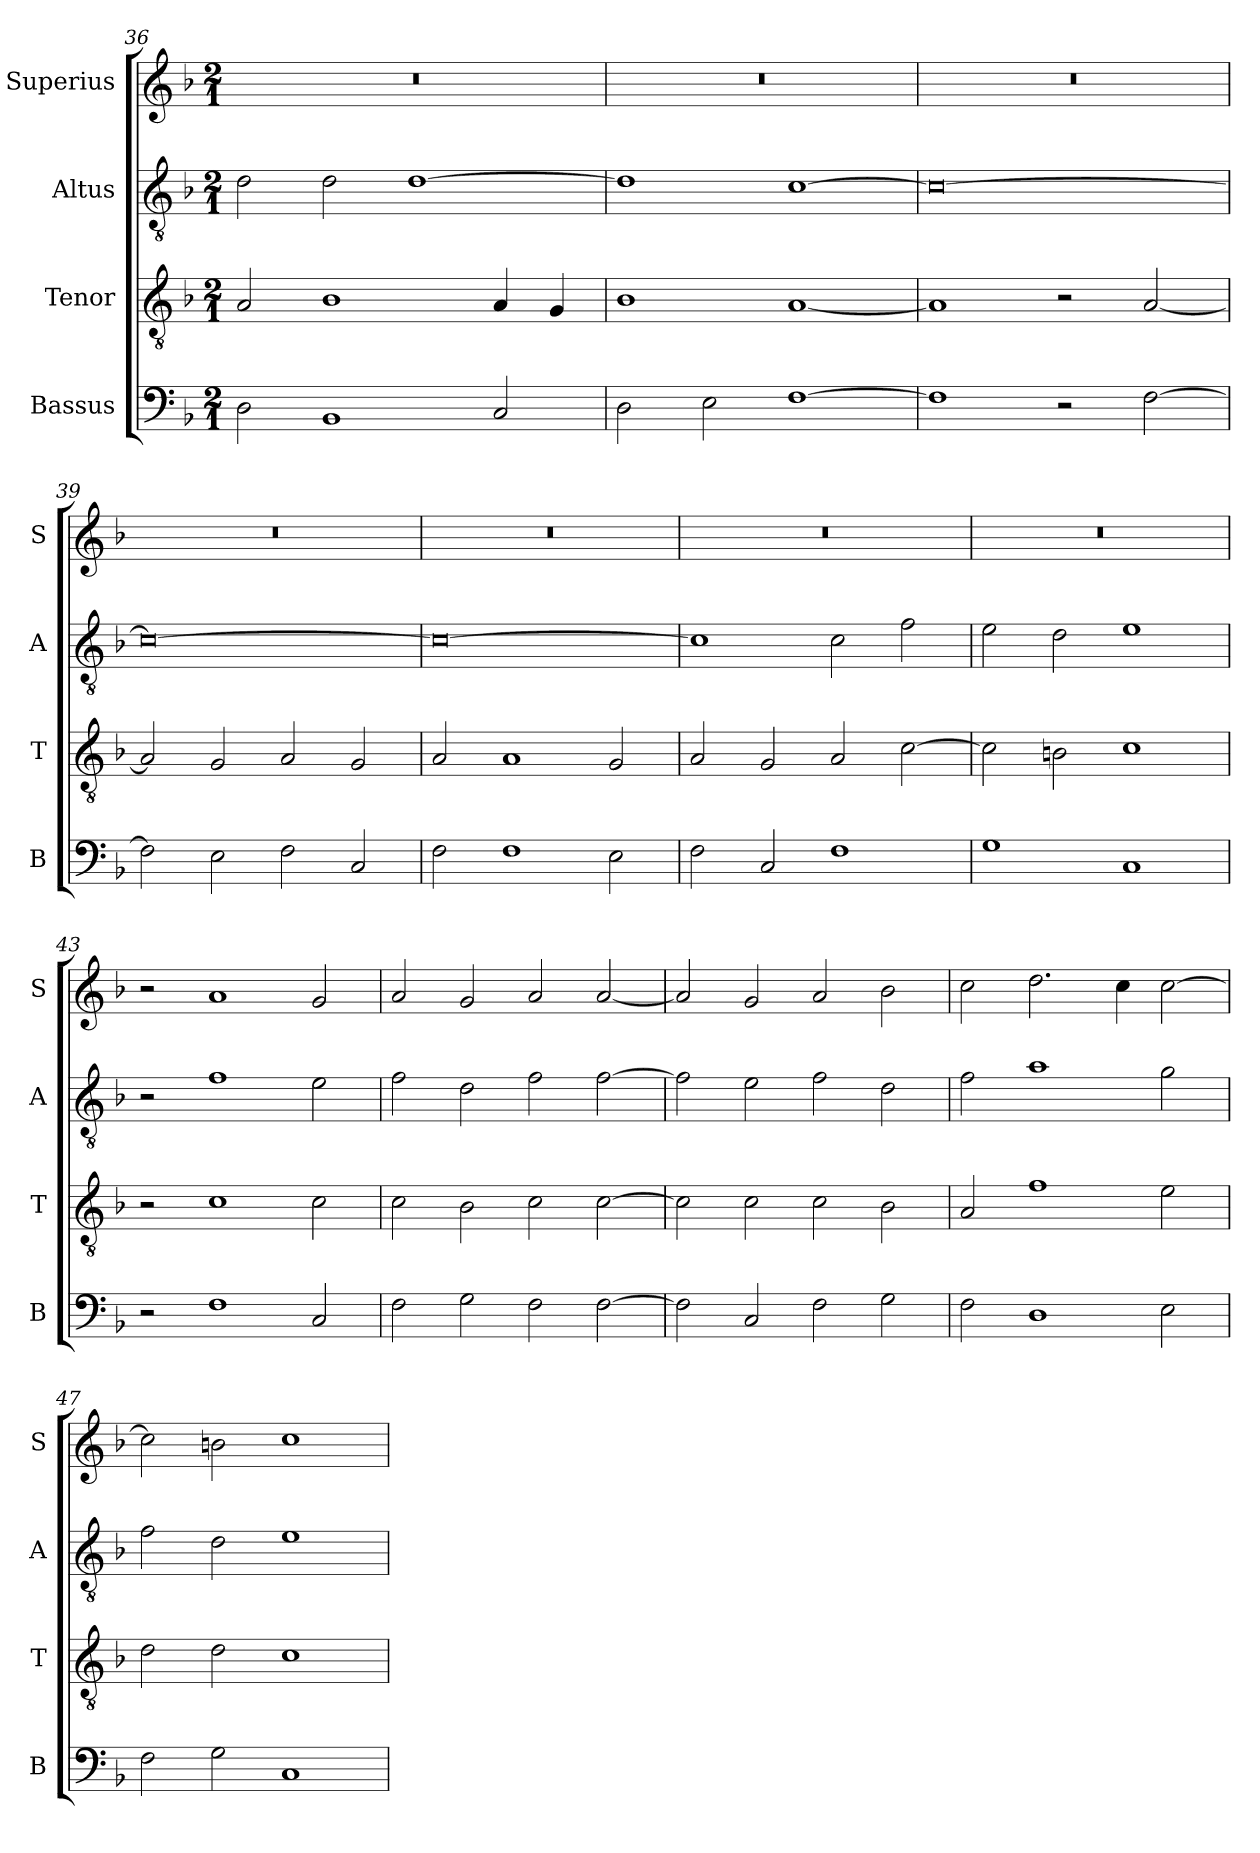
**kern	**kern	**kern	**kern
*part4	*part3	*part2	*part1
*staff4	*staff3	*staff2	*staff1
*I"Bassus	*I"Tenor	*I"Altus	*I"Superius
*I'B	*I'T	*I'A	*I'S
*clefF4	*clefGv2	*clefGv2	*clefG2
*k[b-]	*k[b-]	*k[b-]	*k[b-]
*F:	*F:	*F:	*F:
*M2/1	*M2/1	*M2/1	*M2/1
=36	=36	=36	=36
2D	2A	2d	0r
1BB-	1B-	2d	.
.	.	[1d	.
2C	4A	.	.
.	4G	.	.
=37	=37	=37	=37
2D	1B-	1d]	0r
2E	.	.	.
[1F	[1A	[1c	.
=38	=38	=38	=38
1F]	1A]	0c_	0r
2r	2r	.	.
[2F	[2A	.	.
=39	=39	=39	=39
2F]	2A]	0c_	0r
2E	2G	.	.
2F	2A	.	.
2C	2G	.	.
=40	=40	=40	=40
2F	2A	0c_	0r
1F	1A	.	.
2E	2G	.	.
=41	=41	=41	=41
2F	2A	1c]	0r
2C	2G	.	.
1F	2A	2c	.
.	[2c	2f	.
=42	=42	=42	=42
1G	2c]	2e	0r
.	2Bn	2d	.
1C	1c	1e	.
=43	=43	=43	=43
2r	2r	2r	2r
1F	1c	1f	1a
2C	2c	2e	2g
=44	=44	=44	=44
2F	2c	2f	2a
2G	2B-	2d	2g
2F	2c	2f	2a
[2F	[2c	[2f	[2a
=45	=45	=45	=45
2F]	2c]	2f]	2a]
2C	2c	2e	2g
2F	2c	2f	2a
2G	2B-	2d	2b-
=46	=46	=46	=46
2F	2A	2f	2cc
1D	1f	1a	2.dd
.	.	.	4cc
2E	2e	2g	[2cc
=47	=47	=47	=47
2F	2d	2f	2cc]
2G	2d	2d	2bn
1C	1c	1e	1cc
=	=	=	=
*-	*-	*-	*-
